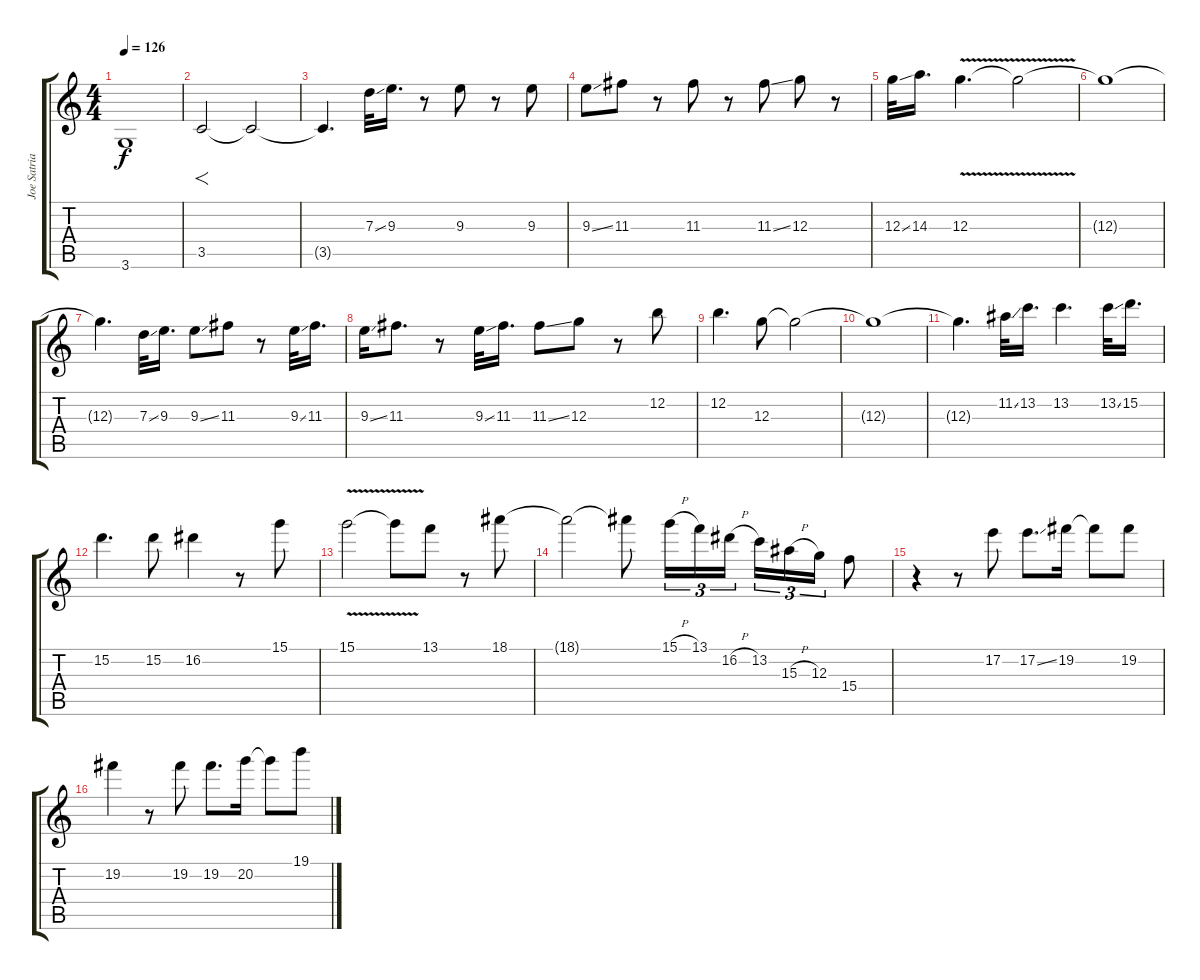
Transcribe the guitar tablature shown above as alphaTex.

\track ("Joe Satriani" "Joe Satria") {instrument distortionguitar}
\staff {score tabs}
\tuning (E4 B3 G3 D3 A2 E2) {hide}
\ts (4 4)
\tempo 126
\clef g2
\ks c
3.6{t}.1{dy f} |
3.5.2{f} 3.5{t}.2 |
3.5{t}.4{d} 7.3{ss}.32 9.3.16{d} r.8 9.3.8 r.8 9.3.8 |
9.3{ss}.8 11.3.8 r.8 11.3.8 r.8 11.3{ss}.8 12.3.8 r.8 |
12.3{ss}.32 14.3.16{d} 12.3{v}.4{d} 12.3{t}.2 |
12.3{t}.1 |
12.3{t}.4{d} 7.3{ss}.32 9.3.16{d} 9.3{ss}.8 11.3.8 r.8 9.3{ss}.32 11.3.16{d} |
9.3{ss}.16 11.3.8{d} r.8 9.3{ss}.32 11.3.16{d} 11.3{ss}.8 12.3.8 r.8 12.2.8 |
12.2.4{d} 12.3.8 12.3{t}.2 |
12.3{t}.1 |
12.3{t}.4{d} 11.2{ss}.32 13.2.16{d} 13.2.4{d} 13.2{ss}.32 15.2.16{d} |
15.2.4{d} 15.2.8 16.2.4 r.8 15.1.8 |
15.1{v}.2 15.1{t}.8 13.1.8 r.8 18.1.8 |
18.1{t}.2 18.1{t}.8 15.1{h}.16{tu (3 2)} 13.1.16{tu (3 2)} 16.2{h}.16{tu (3 2)} 13.2.16{tu (3 2)} 15.3{h}.16{tu (3 2)} 12.3.16{tu (3 2)} 15.4.8 |
r.4 r.8 17.2.8 17.2{ss}.8{d} 19.2.16 19.2{t}.8 19.2.8 |
19.2.4 r.8 19.2.8 19.2.8{d} 20.2.16 20.2{t}.8 19.1.8
